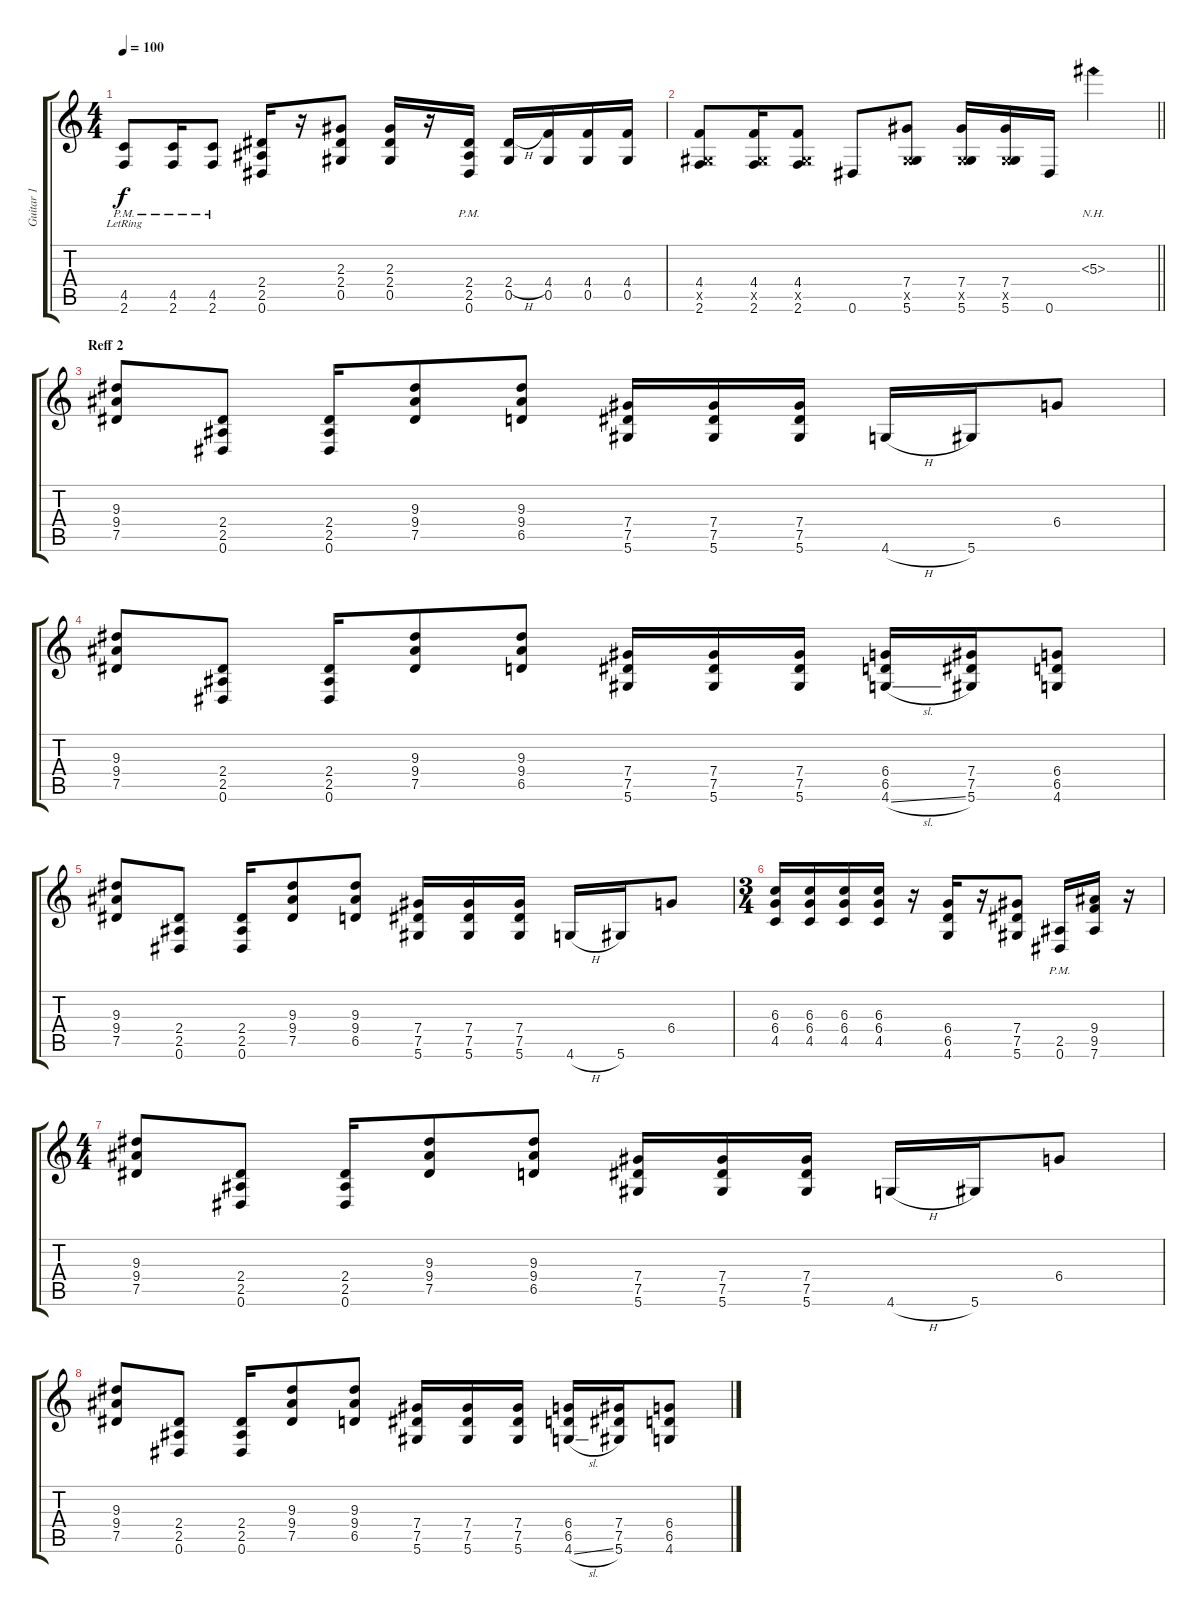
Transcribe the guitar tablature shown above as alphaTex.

\track ("Guitar 1" "Guitar 1") {instrument overdrivenguitar}
\staff {score tabs}
\tuning (Eb4 Bb3 Gb3 Db3 Ab2 Eb2) {hide}
\ts (4 4)
\tempo 100
\clef g2
\ks c
(4.5{pm} 2.6{pm lr}).8{dy f} (4.5{pm} 2.6{pm}).16 (4.5{pm} 2.6{pm}).8 (2.4 2.5 0.6).16 r.16 (2.3 2.4 0.5).8 (2.3 2.4 0.5).16 r.16 (2.4{pm} 2.5{pm} 0.6).16 (2.4{h} 0.5).16 (4.4 0.5).16 (4.4 0.5).16 (4.4 0.5).16 |
\barLineRight lightlight
(4.4 0.5{x} 2.6).8{volume 13} (4.4 0.5{x} 2.6).16 (4.4 0.5{x} 2.6).8 0.6.8 (7.4 0.5{x} 5.6).8 (7.4 0.5{x} 5.6).16 (7.4 0.5{x} 5.6).16 0.6.16 5.3{nh}.4 |
\section ("" "Reff 2")
(9.3 9.4 7.5).8 (2.4 2.5 0.6).8 (2.4 2.5 0.6).16 (9.3 9.4 7.5).8 (9.3 9.4 6.5).8 (7.4 7.5 5.6).16 (7.4 7.5 5.6).16 (7.4 7.5 5.6).16 4.6{h}.16 5.6.16 6.4.8 |
(9.3 9.4 7.5).8 (2.4 2.5 0.6).8 (2.4 2.5 0.6).16 (9.3 9.4 7.5).8 (9.3 9.4 6.5).8 (7.4 7.5 5.6).16 (7.4 7.5 5.6).16 (7.4 7.5 5.6).16 (6.4 6.5 4.6{sl}).16 (7.4 7.5 5.6).16 (6.4 6.5 4.6).8 |
(9.3 9.4 7.5).8 (2.4 2.5 0.6).8 (2.4 2.5 0.6).16 (9.3 9.4 7.5).8 (9.3 9.4 6.5).8 (7.4 7.5 5.6).16 (7.4 7.5 5.6).16 (7.4 7.5 5.6).16 4.6{h}.16 5.6.16 6.4.8 |
\ts (3 4)
(6.3 6.4 4.5).16 (6.3 6.4 4.5).16 (6.3 6.4 4.5).16 (6.3 6.4 4.5).16 r.16 (6.4 6.5 4.6).16 r.16 (7.4 7.5 5.6).8 (2.5{pm} 0.6{pm}).16 (9.4 9.5 7.6).16 r.16 |
\ts (4 4)
(9.3 9.4 7.5).8 (2.4 2.5 0.6).8 (2.4 2.5 0.6).16 (9.3 9.4 7.5).8 (9.3 9.4 6.5).8 (7.4 7.5 5.6).16 (7.4 7.5 5.6).16 (7.4 7.5 5.6).16 4.6{h}.16 5.6.16 6.4.8 |
(9.3 9.4 7.5).8 (2.4 2.5 0.6).8 (2.4 2.5 0.6).16 (9.3 9.4 7.5).8 (9.3 9.4 6.5).8 (7.4 7.5 5.6).16 (7.4 7.5 5.6).16 (7.4 7.5 5.6).16 (6.4 6.5 4.6{sl}).16 (7.4 7.5 5.6).16 (6.4 6.5 4.6).8
